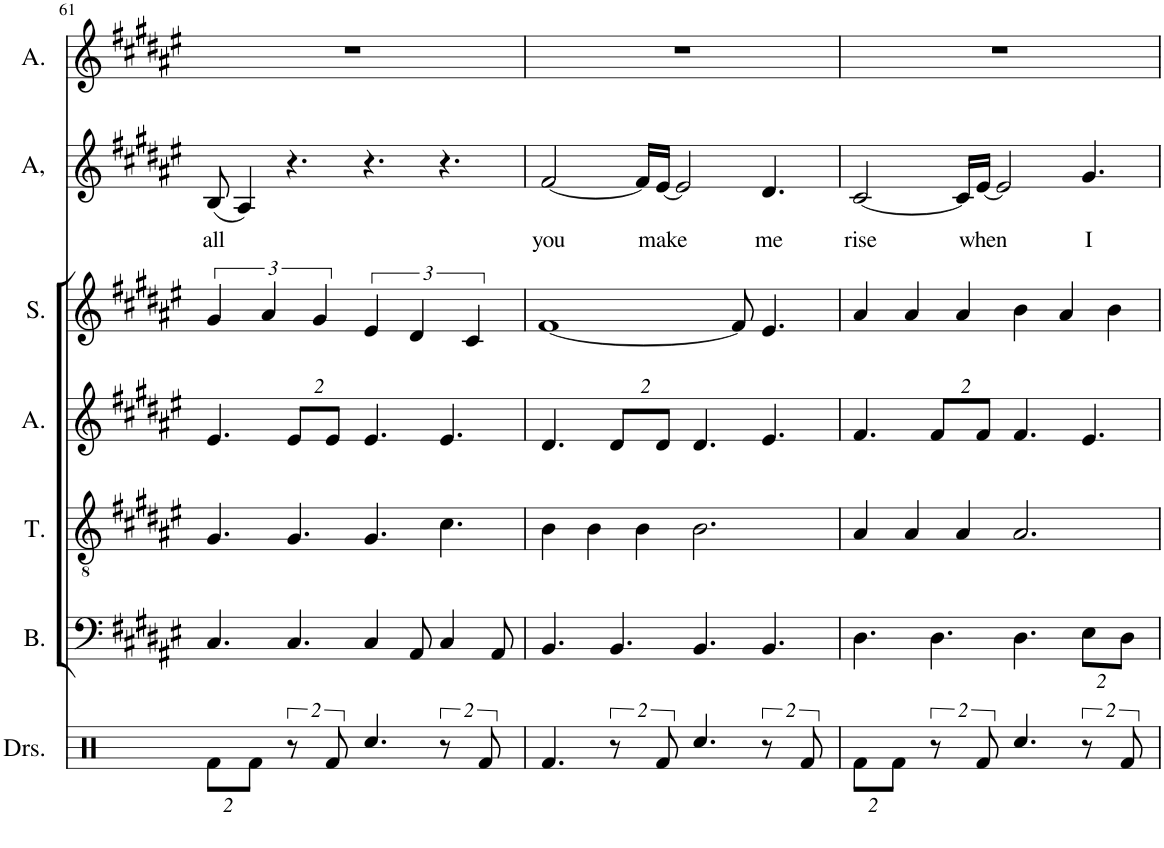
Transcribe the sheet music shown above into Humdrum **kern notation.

**kern	**kern	**kern	**kern	**kern	**kern	**text	**kern
*part7	*part6	*part5	*part4	*part3	*part2	*part2	*part1
*staff7	*staff6	*staff5	*staff4	*staff3	*staff2	*staff2	*staff1
*I"Drumset	*I"Bass	*I"Tenor	*I"Alto	*I"Soprano	*I"Alto	*	*I"Alto
*I'Drs.	*I'B.	*I'T.	*I'A.	*I'S.	*I'A,	*	*I'A.
!!LO:PB:g=z
*clefX	*clefF4	*clefGv2	*clefG2	*clefG2	*clefG2	*	*clefG2
*k[]	*k[f#c#g#d#a#e#]	*k[f#c#g#d#a#e#]	*k[f#c#g#d#a#e#]	*k[f#c#g#d#a#e#]	*k[f#c#g#d#a#e#]	*	*k[f#c#g#d#a#e#]
*M12/8	*M12/8	*M12/8	*M12/8	*M12/8	*M12/8	*	*M12/8
*Xbrackettup	*	*	*	*	*	*	*
=61	=61	=61	=61	=61	=61	=61	=61
!	!	!	!	!	!	!LO:LY:b	!
16%3Rf\L	4.C#/	4.G#/	4.e#/	4g#/	(8B/	all	1.r
.	.	.	.	.	4A#/)	.	.
16%3Rf\J	.	.	.	.	.	.	.
.	.	.	.	4a#/	.	.	.
*brackettup	*	*	*Xbrackettup	*	*	*	*
16%3r	4.C#/	4.G#/	16%3e#/L	.	4.r	.	.
.	.	.	.	4g#/	.	.	.
16%3Rf/	.	.	16%3e#/J	.	.	.	.
4.Rcc/	4C#/	4.G#/	4.e#/	4e#/	4.r	.	.
.	8AA#/	.	.	4d#/	.	.	.
16%3r	4C#/	4.c#\	4.e#/	.	4.r	.	.
.	.	.	.	4c#/	.	.	.
16%3Rf/	.	.	.	.	.	.	.
.	8AA#/	.	.	.	.	.	.
=62	=62	=62	=62	=62	=62	=62	=62
!	!	!	!	!	!	!LO:LY:b	!
4.Rf/	4.BB/	4B\	4.d#/	[1f#	[2f#/	you	1.r
.	.	4B\	.	.	.	.	.
16%3r	4.BB/	.	16%3d#/L	.	.	.	.
.	.	4B\	.	.	16f#/LL]	.	.
!	!	!	!	!	!	!LO:LY:b	!
16%3Rf/	.	.	16%3d#/J	.	[16e#/JJ	make	.
.	.	.	.	.	2e#/]	.	.
4.Rcc/	4.BB/	2.B\	4.d#/	.	.	.	.
.	.	.	.	8f#/]	.	.	.
!	!	!	!	!	!	!LO:LY:b	!
16%3r	4.BB/	.	4.e#/	4.e#/	4.d#/	me	.
16%3Rf/	.	.	.	.	.	.	.
=63	=63	=63	=63	=63	=63	=63	=63
*Xbrackettup	*	*	*	*	*	*	*
!	!	!	!	!	!	!LO:LY:b	!
16%3Rf\L	4.D#\	4A#/	4.f#/	4a#/	[2c#/	rise	1.r
16%3Rf\J	.	.	.	.	.	.	.
.	.	4A#/	.	4a#/	.	.	.
*brackettup	*	*	*	*	*	*	*
16%3r	4.D#\	.	16%3f#/L	.	.	.	.
.	.	4A#/	.	4a#/	16c#/LL]	.	.
!	!	!	!	!	!	!LO:LY:b	!
16%3Rf/	.	.	16%3f#/J	.	[16e#/JJ	when	.
.	.	.	.	.	2e#/]	.	.
4.Rcc/	4.D#\	2.A#/	4.f#/	4b\	.	.	.
.	.	.	.	4a#/	.	.	.
*	*Xbrackettup	*	*	*	*	*	*
!	!	!	!	!	!	!LO:LY:b	!
16%3r	16%3E#\L	.	4.e#/	.	4.g#/	I	.
.	.	.	.	4b\	.	.	.
16%3Rf/	16%3D#\J	.	.	.	.	.	.
=	=	=	=	=	=	=	=
*-	*-	*-	*-	*-	*-	*-	*-
